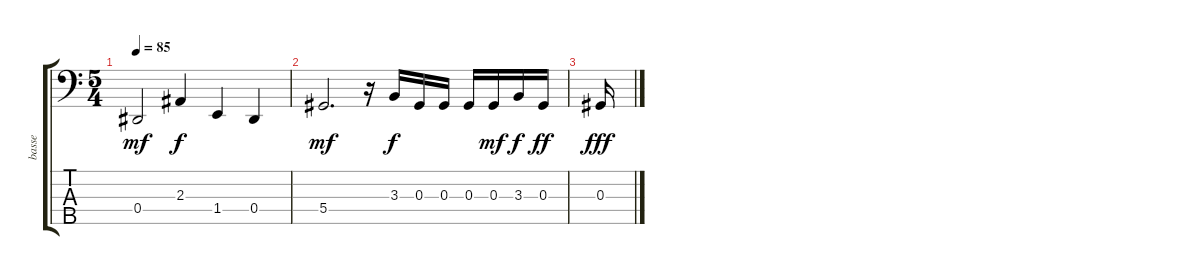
\track ("basse" "basse") {instrument electricbassfinger}
\staff {score tabs}
\tuning (Gb2 Db2 Ab1 Eb1 Bb0) {hide}
\ts (5 4)
\tempo 85
\clef f4
\ks c
0.4.2{dy mf} 2.3.4{dy f} 1.4.4 0.4.4 |
5.4.2{d dy mf} r.16 3.3.16{dy f} 0.3.16 0.3.16 0.3.16 0.3.16{dy mf} 3.3.16{dy f} 0.3.16{dy ff} |
0.3.16{dy fff}
